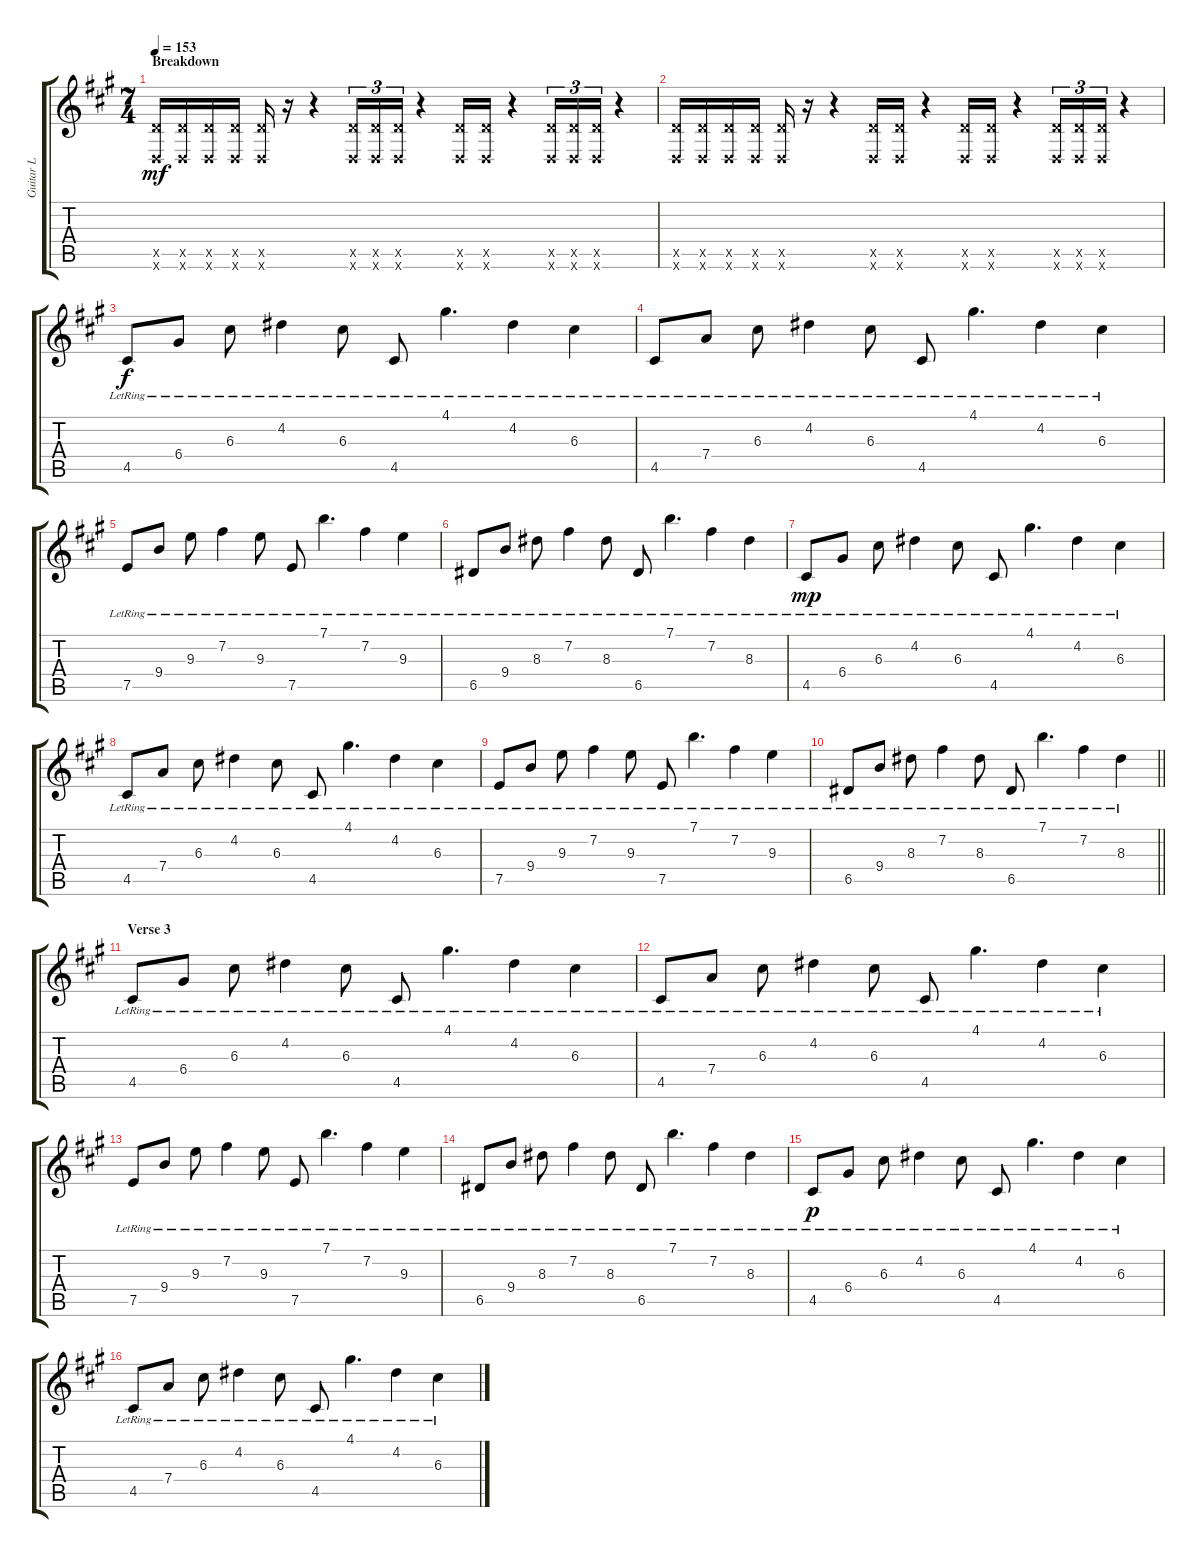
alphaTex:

\track ("Guitar L" "Guitar L") {instrument distortionguitar}
\staff {score tabs}
\tuning (E4 B3 G3 D3 A2 D2) {hide}
\ts (7 4)
\section ("" "Breakdown")
\tempo 153
\clef g2
\ks a
(5.5{x} 0.6{x}).16{dy mf} (5.5{x} 0.6{x}).16 (5.5{x} 0.6{x}).16 (5.5{x} 0.6{x}).16 (5.5{x} 0.6{x}).16 r.16 r.4 (5.5{x} 0.6{x}).16{tu (3 2)} (5.5{x} 0.6{x}).16{tu (3 2)} (5.5{x} 0.6{x}).16{tu (3 2)} r.4 (5.5{x} 0.6{x}).16 (5.5{x} 0.6{x}).16 r.4 (5.5{x} 0.6{x}).16{tu (3 2)} (5.5{x} 0.6{x}).16{tu (3 2)} (5.5{x} 0.6{x}).16{tu (3 2)} r.4 |
(5.5{x} 0.6{x}).16 (5.5{x} 0.6{x}).16 (5.5{x} 0.6{x}).16 (5.5{x} 0.6{x}).16 (5.5{x} 0.6{x}).16 r.16 r.4 (5.5{x} 0.6{x}).16 (5.5{x} 0.6{x}).16 r.4 (5.5{x} 0.6{x}).16 (5.5{x} 0.6{x}).16 r.4 (5.5{x} 0.6{x}).16{tu (3 2)} (5.5{x} 0.6{x}).16{tu (3 2)} (5.5{x} 0.6{x}).16{tu (3 2)} r.4 |
4.5{lr}.8{dy f instrument acousticguitarnylon} 6.4{lr}.8 6.3{lr}.8 4.2{lr}.4 6.3{lr}.8 4.5{lr}.8 4.1{lr}.4{d} 4.2{lr}.4 6.3{lr}.4 |
4.5{lr}.8 7.4{lr}.8 6.3{lr}.8 4.2{lr}.4 6.3{lr}.8 4.5{lr}.8 4.1{lr}.4{d} 4.2{lr}.4 6.3{lr}.4 |
7.5{lr}.8 9.4{lr}.8 9.3{lr}.8 7.2{lr}.4 9.3{lr}.8 7.5{lr}.8 7.1{lr}.4{d} 7.2{lr}.4 9.3{lr}.4 |
6.5{lr}.8 9.4{lr}.8 8.3{lr}.8 7.2{lr}.4 8.3{lr}.8 6.5{lr}.8 7.1{lr}.4{d} 7.2{lr}.4 8.3{lr}.4 |
4.5{lr}.8{dy mp} 6.4{lr}.8 6.3{lr}.8 4.2{lr}.4 6.3{lr}.8 4.5{lr}.8 4.1{lr}.4{d} 4.2{lr}.4 6.3{lr}.4 |
4.5{lr}.8 7.4{lr}.8 6.3{lr}.8 4.2{lr}.4 6.3{lr}.8 4.5{lr}.8 4.1{lr}.4{d} 4.2{lr}.4 6.3{lr}.4 |
7.5{lr}.8 9.4{lr}.8 9.3{lr}.8 7.2{lr}.4 9.3{lr}.8 7.5{lr}.8 7.1{lr}.4{d} 7.2{lr}.4 9.3{lr}.4 |
\barLineRight lightlight
6.5{lr}.8 9.4{lr}.8 8.3{lr}.8 7.2{lr}.4 8.3{lr}.8 6.5{lr}.8 7.1{lr}.4{d} 7.2{lr}.4 8.3{lr}.4 |
\section ("" "Verse 3")
4.5{lr}.8 6.4{lr}.8 6.3{lr}.8 4.2{lr}.4 6.3{lr}.8 4.5{lr}.8 4.1{lr}.4{d} 4.2{lr}.4 6.3{lr}.4 |
4.5{lr}.8 7.4{lr}.8 6.3{lr}.8 4.2{lr}.4 6.3{lr}.8 4.5{lr}.8 4.1{lr}.4{d} 4.2{lr}.4 6.3{lr}.4 |
7.5{lr}.8 9.4{lr}.8 9.3{lr}.8 7.2{lr}.4 9.3{lr}.8 7.5{lr}.8 7.1{lr}.4{d} 7.2{lr}.4 9.3{lr}.4 |
6.5{lr}.8 9.4{lr}.8 8.3{lr}.8 7.2{lr}.4 8.3{lr}.8 6.5{lr}.8 7.1{lr}.4{d} 7.2{lr}.4 8.3{lr}.4 |
4.5{lr}.8{dy p} 6.4{lr}.8 6.3{lr}.8 4.2{lr}.4 6.3{lr}.8 4.5{lr}.8 4.1{lr}.4{d} 4.2{lr}.4 6.3{lr}.4 |
4.5{lr}.8 7.4{lr}.8 6.3{lr}.8 4.2{lr}.4 6.3{lr}.8 4.5{lr}.8 4.1{lr}.4{d} 4.2{lr}.4 6.3{lr}.4
